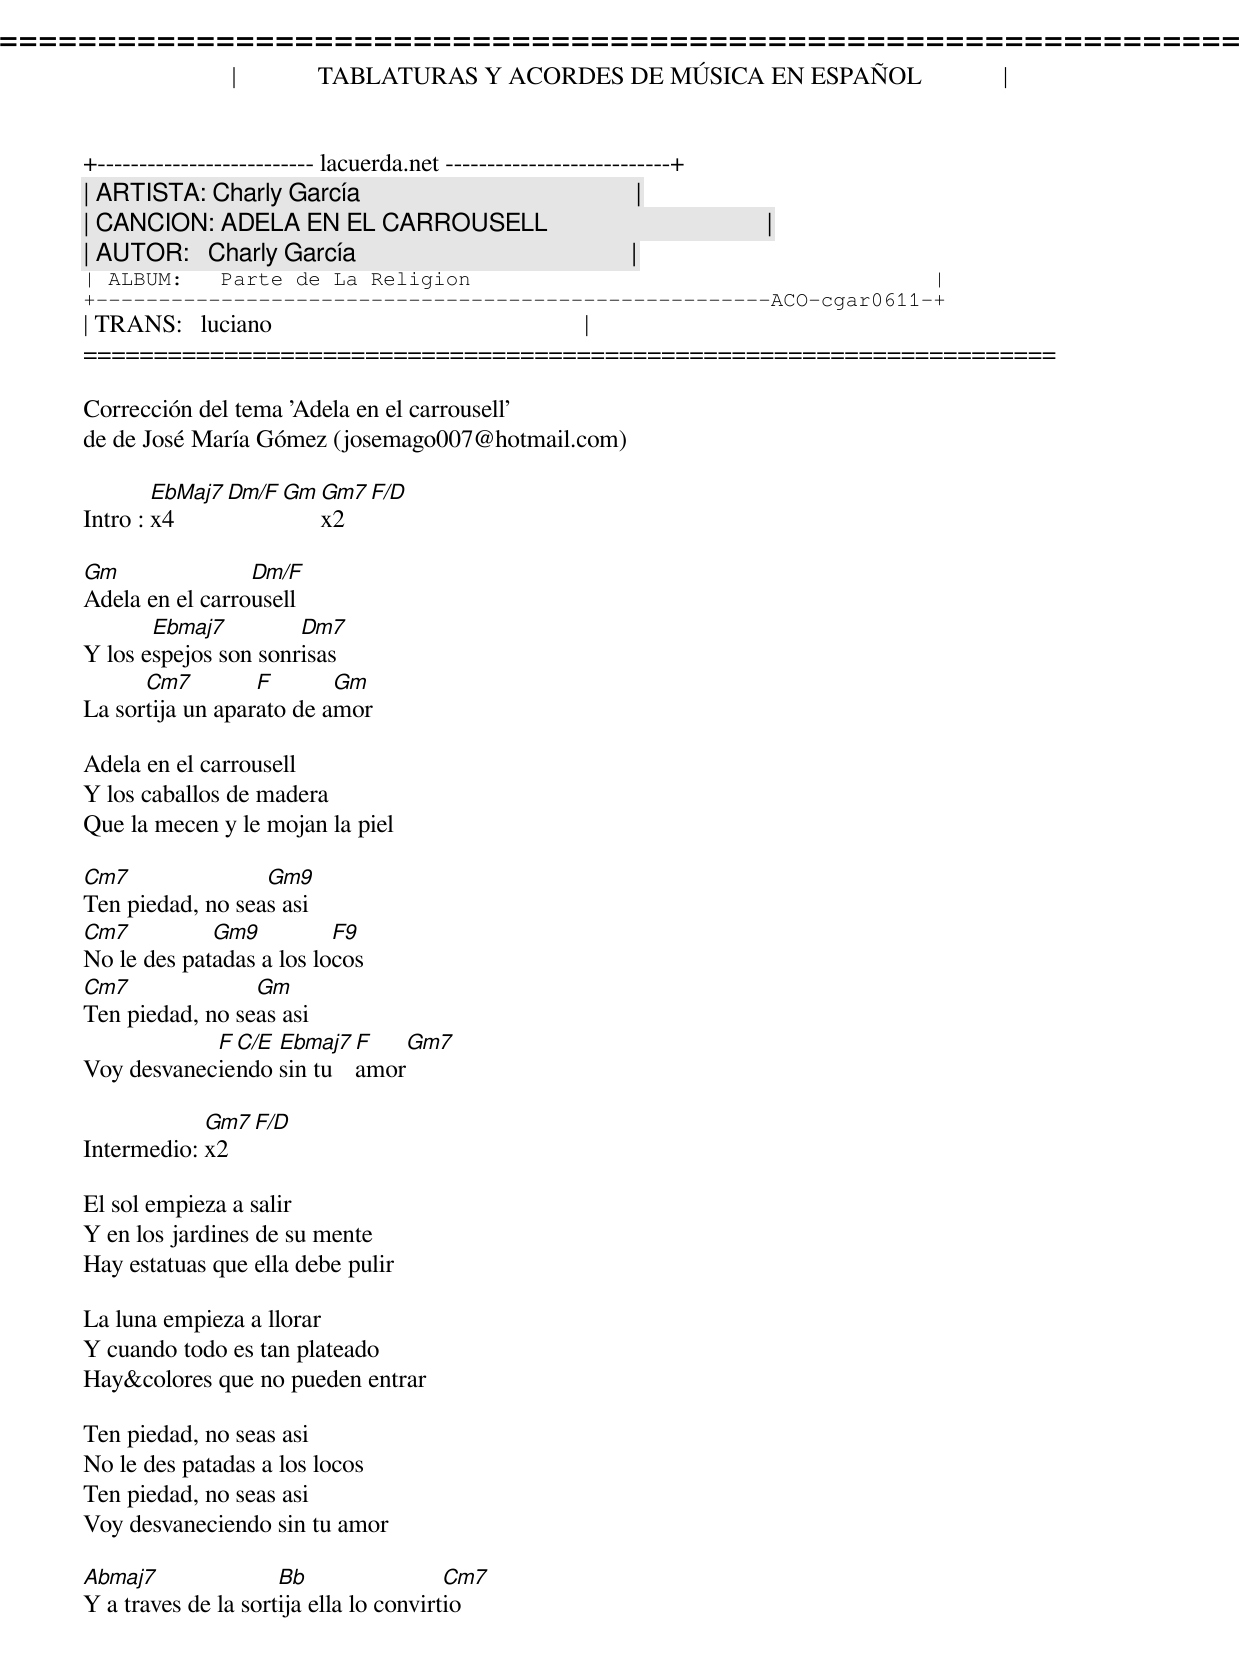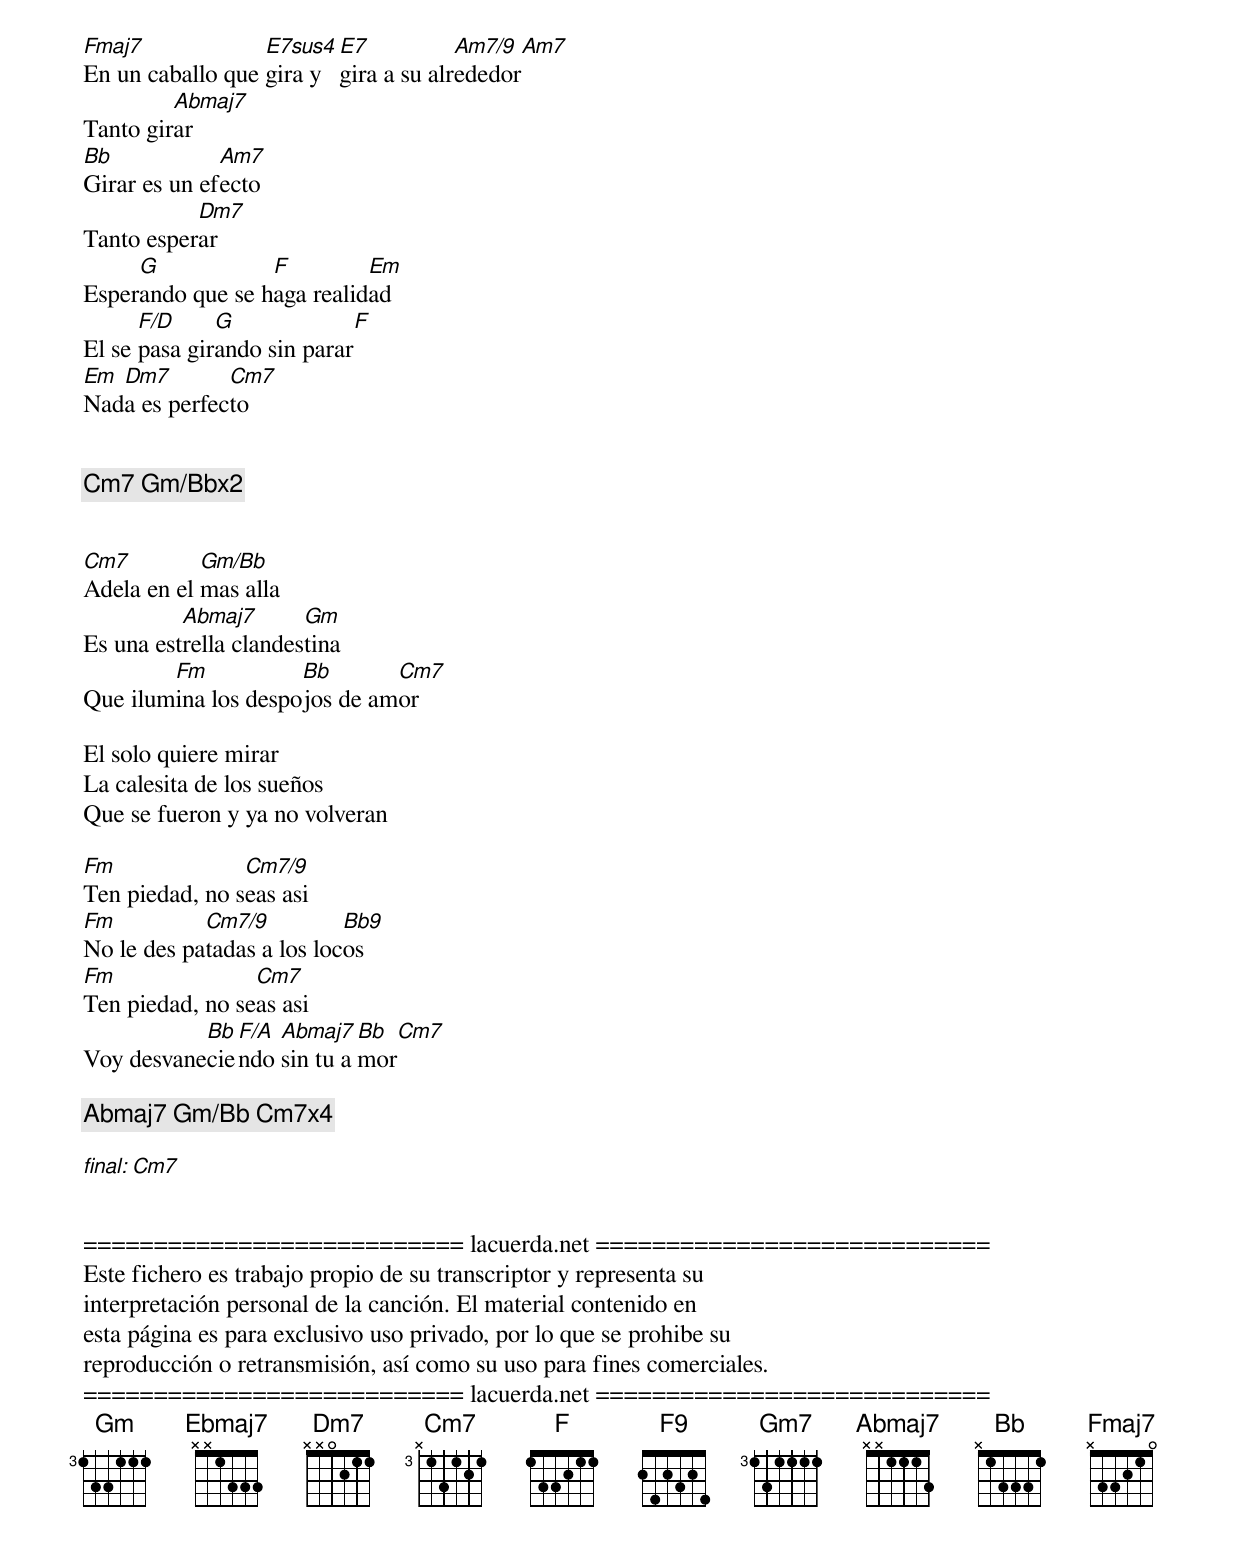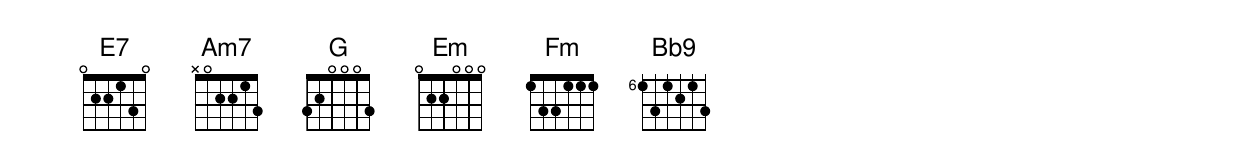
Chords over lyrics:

=====================================================================
|             TABLATURAS Y ACORDES DE MÚSICA EN ESPAÑOL             |
+-------------------------- lacuerda.net ---------------------------+
| ARTISTA: Charly García                                            |
| CANCION: ADELA EN EL CARROUSELL                                   |
| AUTOR:   Charly García                                            |
| ALBUM:   Parte de La Religion                                     |
+------------------------------------------------------ACO-cgar0611-+
| TRANS:   luciano                                                  |
=====================================================================

Corrección del tema 'Adela en el carrousell'
de de José María Gómez (josemago007@hotmail.com)

Intro : [EbMaj7 Dm/F Gm]x4 [Gm7 F/D]x2

Gm               Dm/F
Adela en el carrousell
       Ebmaj7         Dm7
Y los espejos son sonrisas
      Cm7         F       Gm
La sortija un aparato de amor

Adela en el carrousell
Y los caballos de madera
Que la mecen y le mojan la piel

Cm7               Gm9
Ten piedad, no seas asi
Cm7          Gm9          F9
No le des patadas a los locos
Cm7              Gm
Ten piedad, no seas asi
            F C/E Ebmaj7 F   Gm7
Voy desvaneciendo sin tu amor

Intermedio: [Gm7 F/D]x2

El sol empieza a salir
Y en los jardines de su mente
Hay estatuas que ella debe pulir

La luna empieza a llorar
Y cuando todo es tan plateado
Hay&colores que no pueden entrar

Ten piedad, no seas asi
No le des patadas a los locos
Ten piedad, no seas asi
Voy desvaneciendo sin tu amor

Abmaj7               Bb                 Cm7
Y a traves de la sortija ella lo convirtio
Fmaj7             E7sus4 E7           Am7/9  Am7
En un caballo que gira y gira a su alrededor
         Abmaj7
Tanto girar
Bb            Am7
Girar es un efecto
           Dm7
Tanto esperar
     G            F         Em
Esperando que se haga realidad
      F/D     G              F
El se pasa girando sin parar
Em Dm7        Cm7
Nada es perfecto


[Cm7 Gm/Bb]x2


Cm7         Gm/Bb
Adela en el mas alla
          Abmaj7       Gm
Es una estrella clandestina
        Fm           Bb       Cm7
Que ilumina los despojos de amor

El solo quiere mirar
La calesita de los sueños
Que se fueron y ya no volveran

Fm              Cm7/9
Ten piedad, no seas asi
Fm          Cm7/9          Bb9
No le des patadas a los locos
Fm               Cm7
Ten piedad, no seas asi
           Bb F/A Abmaj7  Bb   Cm7
Voy desvaneciendo sin tu amor

[Abmaj7 Gm/Bb Cm7]x4

final: Cm7


=========================== lacuerda.net ============================
Este fichero es trabajo propio de su transcriptor y representa su
interpretación personal de la canción. El material contenido en
esta página es para exclusivo uso privado, por lo que se prohibe su
reproducción o retransmisión, así como su uso para fines comerciales.
=========================== lacuerda.net ============================
